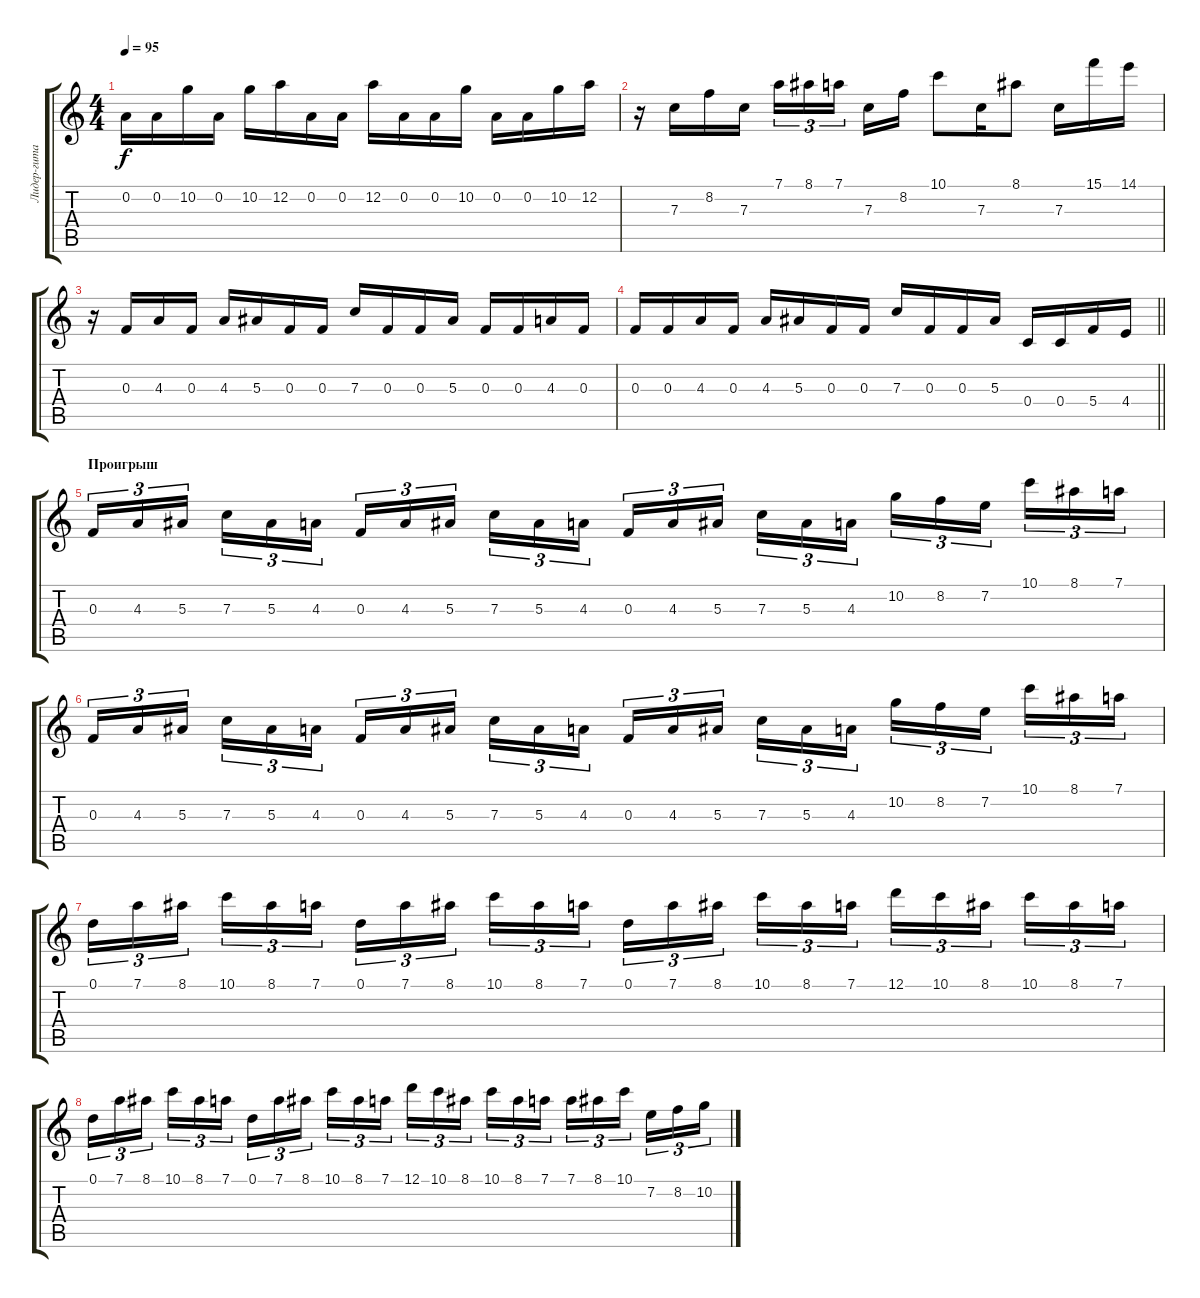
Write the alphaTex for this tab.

\track ("Лидер-гитара" "Лидер-гита") {instrument distortionguitar}
\staff {score tabs}
\tuning (D4 A3 F3 C3 G2 C2) {hide}
\ts (4 4)
\tempo 95
\clef g2
\ks c
0.2.16{dy f} 0.2.16 10.2.16 0.2.16 10.2.16 12.2.16 0.2.16 0.2.16 12.2.16 0.2.16 0.2.16 10.2.16 0.2.16 0.2.16 10.2.16 12.2.16 |
r.16 7.3.16 8.2.16 7.3.16 7.1.16{tu (3 2)} 8.1.16{tu (3 2)} 7.1.16{tu (3 2) beam splitsecondary} 7.3.16 8.2.16 10.1.8 7.3.16 8.1.8 7.3.16 15.1.16 14.1.16 |
r.16 0.3.16 4.3.16 0.3.16 4.3.16 5.3.16 0.3.16 0.3.16 7.3.16 0.3.16 0.3.16 5.3.16 0.3.16 0.3.16 4.3.16 0.3.16 |
\barLineRight lightlight
0.3.16 0.3.16 4.3.16 0.3.16 4.3.16 5.3.16 0.3.16 0.3.16 7.3.16 0.3.16 0.3.16 5.3.16 0.4.16 0.4.16 5.4.16 4.4.16 |
\section ("" "Проигрыш")
0.3.16{tu (3 2)} 4.3.16{tu (3 2)} 5.3.16{tu (3 2) beam splitsecondary} 7.3.16{tu (3 2)} 5.3.16{tu (3 2)} 4.3.16{tu (3 2)} 0.3.16{tu (3 2)} 4.3.16{tu (3 2)} 5.3.16{tu (3 2) beam splitsecondary} 7.3.16{tu (3 2)} 5.3.16{tu (3 2)} 4.3.16{tu (3 2)} 0.3.16{tu (3 2)} 4.3.16{tu (3 2)} 5.3.16{tu (3 2) beam splitsecondary} 7.3.16{tu (3 2)} 5.3.16{tu (3 2)} 4.3.16{tu (3 2)} 10.2.16{tu (3 2)} 8.2.16{tu (3 2)} 7.2.16{tu (3 2) beam splitsecondary} 10.1.16{tu (3 2)} 8.1.16{tu (3 2)} 7.1.16{tu (3 2)} |
0.3.16{tu (3 2)} 4.3.16{tu (3 2)} 5.3.16{tu (3 2) beam splitsecondary} 7.3.16{tu (3 2)} 5.3.16{tu (3 2)} 4.3.16{tu (3 2)} 0.3.16{tu (3 2)} 4.3.16{tu (3 2)} 5.3.16{tu (3 2) beam splitsecondary} 7.3.16{tu (3 2)} 5.3.16{tu (3 2)} 4.3.16{tu (3 2)} 0.3.16{tu (3 2)} 4.3.16{tu (3 2)} 5.3.16{tu (3 2) beam splitsecondary} 7.3.16{tu (3 2)} 5.3.16{tu (3 2)} 4.3.16{tu (3 2)} 10.2.16{tu (3 2)} 8.2.16{tu (3 2)} 7.2.16{tu (3 2) beam splitsecondary} 10.1.16{tu (3 2)} 8.1.16{tu (3 2)} 7.1.16{tu (3 2)} |
0.1.16{tu (3 2)} 7.1.16{tu (3 2)} 8.1.16{tu (3 2) beam splitsecondary} 10.1.16{tu (3 2)} 8.1.16{tu (3 2)} 7.1.16{tu (3 2)} 0.1.16{tu (3 2)} 7.1.16{tu (3 2)} 8.1.16{tu (3 2) beam splitsecondary} 10.1.16{tu (3 2)} 8.1.16{tu (3 2)} 7.1.16{tu (3 2)} 0.1.16{tu (3 2)} 7.1.16{tu (3 2)} 8.1.16{tu (3 2) beam splitsecondary} 10.1.16{tu (3 2)} 8.1.16{tu (3 2)} 7.1.16{tu (3 2)} 12.1.16{tu (3 2)} 10.1.16{tu (3 2)} 8.1.16{tu (3 2) beam splitsecondary} 10.1.16{tu (3 2)} 8.1.16{tu (3 2)} 7.1.16{tu (3 2)} |
0.1.16{tu (3 2)} 7.1.16{tu (3 2)} 8.1.16{tu (3 2) beam splitsecondary} 10.1.16{tu (3 2)} 8.1.16{tu (3 2)} 7.1.16{tu (3 2)} 0.1.16{tu (3 2)} 7.1.16{tu (3 2)} 8.1.16{tu (3 2) beam splitsecondary} 10.1.16{tu (3 2)} 8.1.16{tu (3 2)} 7.1.16{tu (3 2)} 12.1.16{tu (3 2)} 10.1.16{tu (3 2)} 8.1.16{tu (3 2) beam splitsecondary} 10.1.16{tu (3 2)} 8.1.16{tu (3 2)} 7.1.16{tu (3 2)} 7.1.16{tu (3 2)} 8.1.16{tu (3 2)} 10.1.16{tu (3 2) beam splitsecondary} 7.2.16{tu (3 2)} 8.2.16{tu (3 2)} 10.2.16{tu (3 2)}
